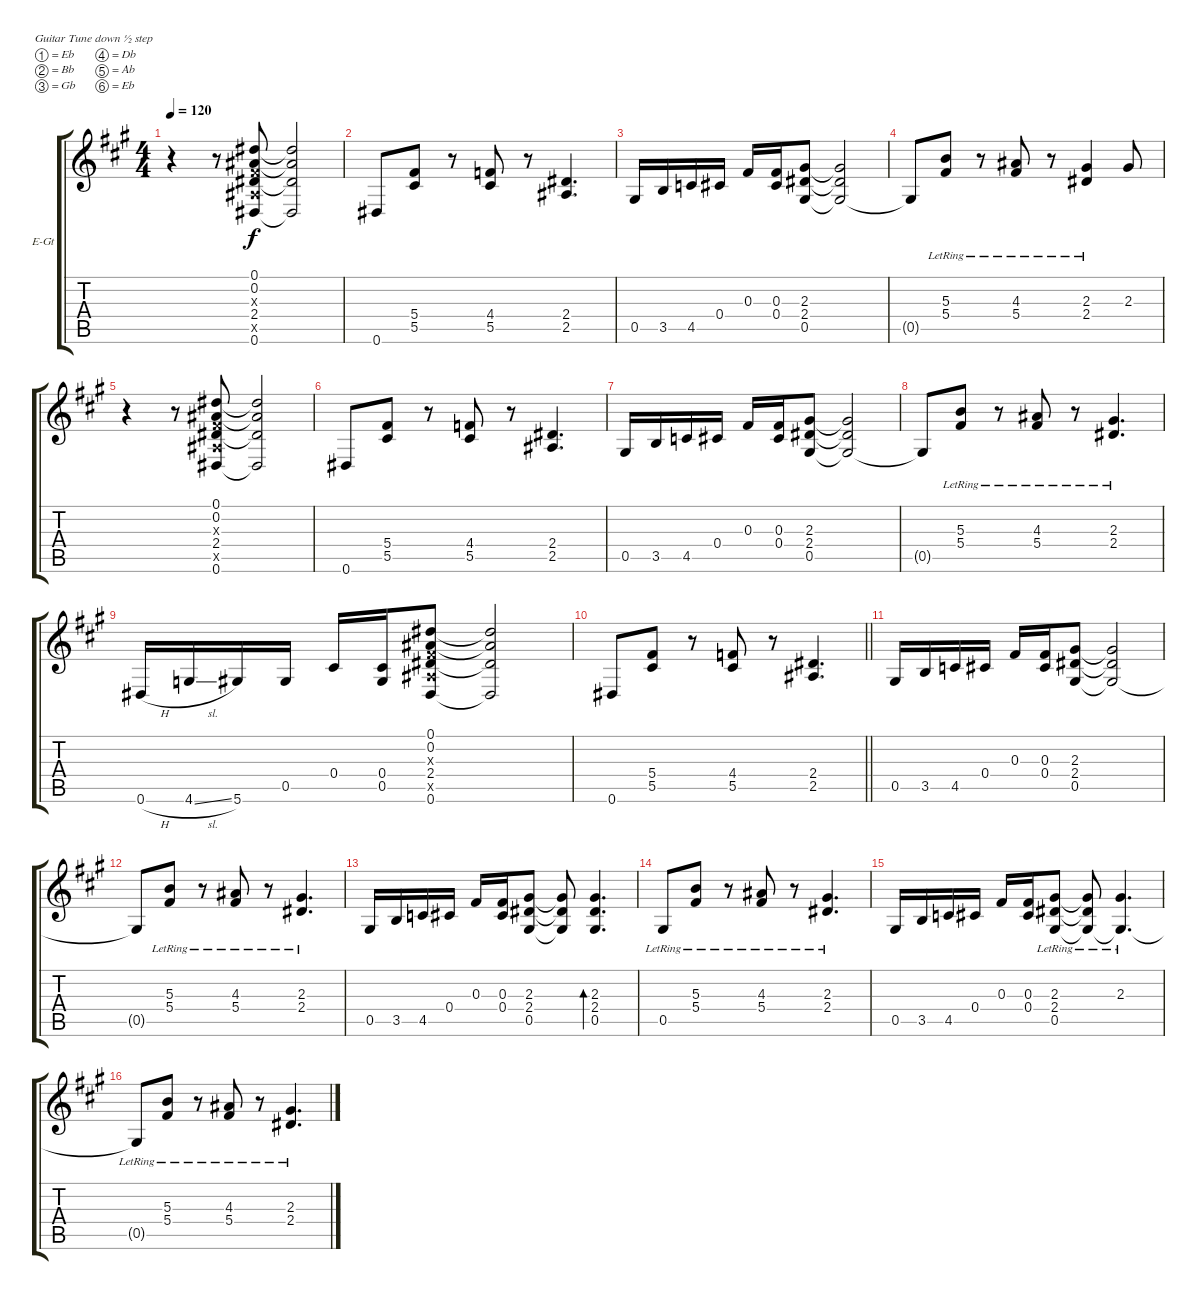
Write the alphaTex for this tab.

\bracketExtendMode groupsimilarinstruments
\firstSystemTrackNameOrientation horizontal
\otherSystemsTrackNameOrientation horizontal
\track ("Guitar 2" "E-Gt") {instrument distortionguitar}
\staff {score tabs}
\tuning (Eb4 Bb3 Gb3 Db3 Ab2 Eb2)
\ts (4 4)
\beaming (8 2 2 2 2)
\tempo 120
\clef g2
\ks a
r.4{dy f instrument distortionguitar} r.8 (0.1 0.2 0.3{x} 2.4 2.5{x} 0.6).8 (0.1{t} 0.2{t} 2.4{t} 0.6{t}).2 |
0.6.8 (5.4 5.5).8 r.8 (4.4 5.5).8 r.8 (2.4 2.5).4{d} |
0.5.16 3.5.16 4.5.16 0.4.16 0.3.16 (0.3 0.4).16 (2.3 2.4 0.5).8 (2.3{t} 2.4{t} 0.5{t}).2 |
0.5{t}.8 (5.3{lr} 5.4{lr}).8 r.8 (4.3{lr} 5.4{lr}).8 r.8 (2.3{lr} 2.4{lr}).4 2.3.8 |
r.4 r.8 (0.1 0.2 0.3{x} 2.4 2.5{x} 0.6).8 (0.1{t} 0.2{t} 2.4{t} 0.6{t}).2 |
0.6.8 (5.4 5.5).8 r.8 (4.4 5.5).8 r.8 (2.4 2.5).4{d} |
0.5.16 3.5.16 4.5.16 0.4.16 0.3.16 (0.3 0.4).16 (2.3 2.4 0.5).8 (2.3{t} 2.4{t} 0.5{t}).2 |
0.5{t}.8 (5.3{lr} 5.4{lr}).8 r.8 (4.3{lr} 5.4{lr}).8 r.8 (2.3{lr} 2.4{lr}).4{d} |
0.6{h}.16 4.6{sl}.16 5.6.16 0.5.16 0.4.16 (0.4 0.5).16 (0.1 0.2 0.3{x} 2.4 2.5{x} 0.6).8 (0.1{t} 0.2{t} 2.4{t} 0.6{t}).2 |
\barLineRight lightlight
0.6.8 (5.4 5.5).8 r.8 (4.4 5.5).8 r.8 (2.4 2.5).4{d} |
0.5.16 3.5.16 4.5.16 0.4.16 0.3.16 (0.3 0.4).16 (2.3 2.4 0.5).8 (2.3{t} 2.4{t} 0.5{t}).2 |
0.5{t}.8 (5.3{lr} 5.4{lr}).8 r.8 (4.3{lr} 5.4{lr}).8 r.8 (2.3{lr} 2.4{lr}).4{d} |
0.5.16 3.5.16 4.5.16 0.4.16 0.3.16 (0.3 0.4).16 (2.3 2.4 0.5).8 (2.3{t} 2.4{t} 0.5{t}).8 (2.3 2.4 0.5).4{d bd 30} |
0.5{lr}.8 (5.3{lr} 5.4{lr}).8 r.8 (4.3{lr} 5.4{lr}).8 r.8 (2.3{lr} 2.4{lr}).4{d} |
0.5.16 3.5.16 4.5.16 0.4.16 0.3.16 (0.3 0.4).16 (2.3{lr} 2.4{lr} 0.5{lr}).8 (2.3{lr t} 2.4{lr t} 0.5{lr t}).8 (2.3{lr} 0.5{lr t}).4{d} |
0.5{lr t}.8 (5.3{lr} 5.4{lr}).8 r.8 (4.3{lr} 5.4{lr}).8 r.8 (2.3{lr} 2.4{lr}).4{d}
